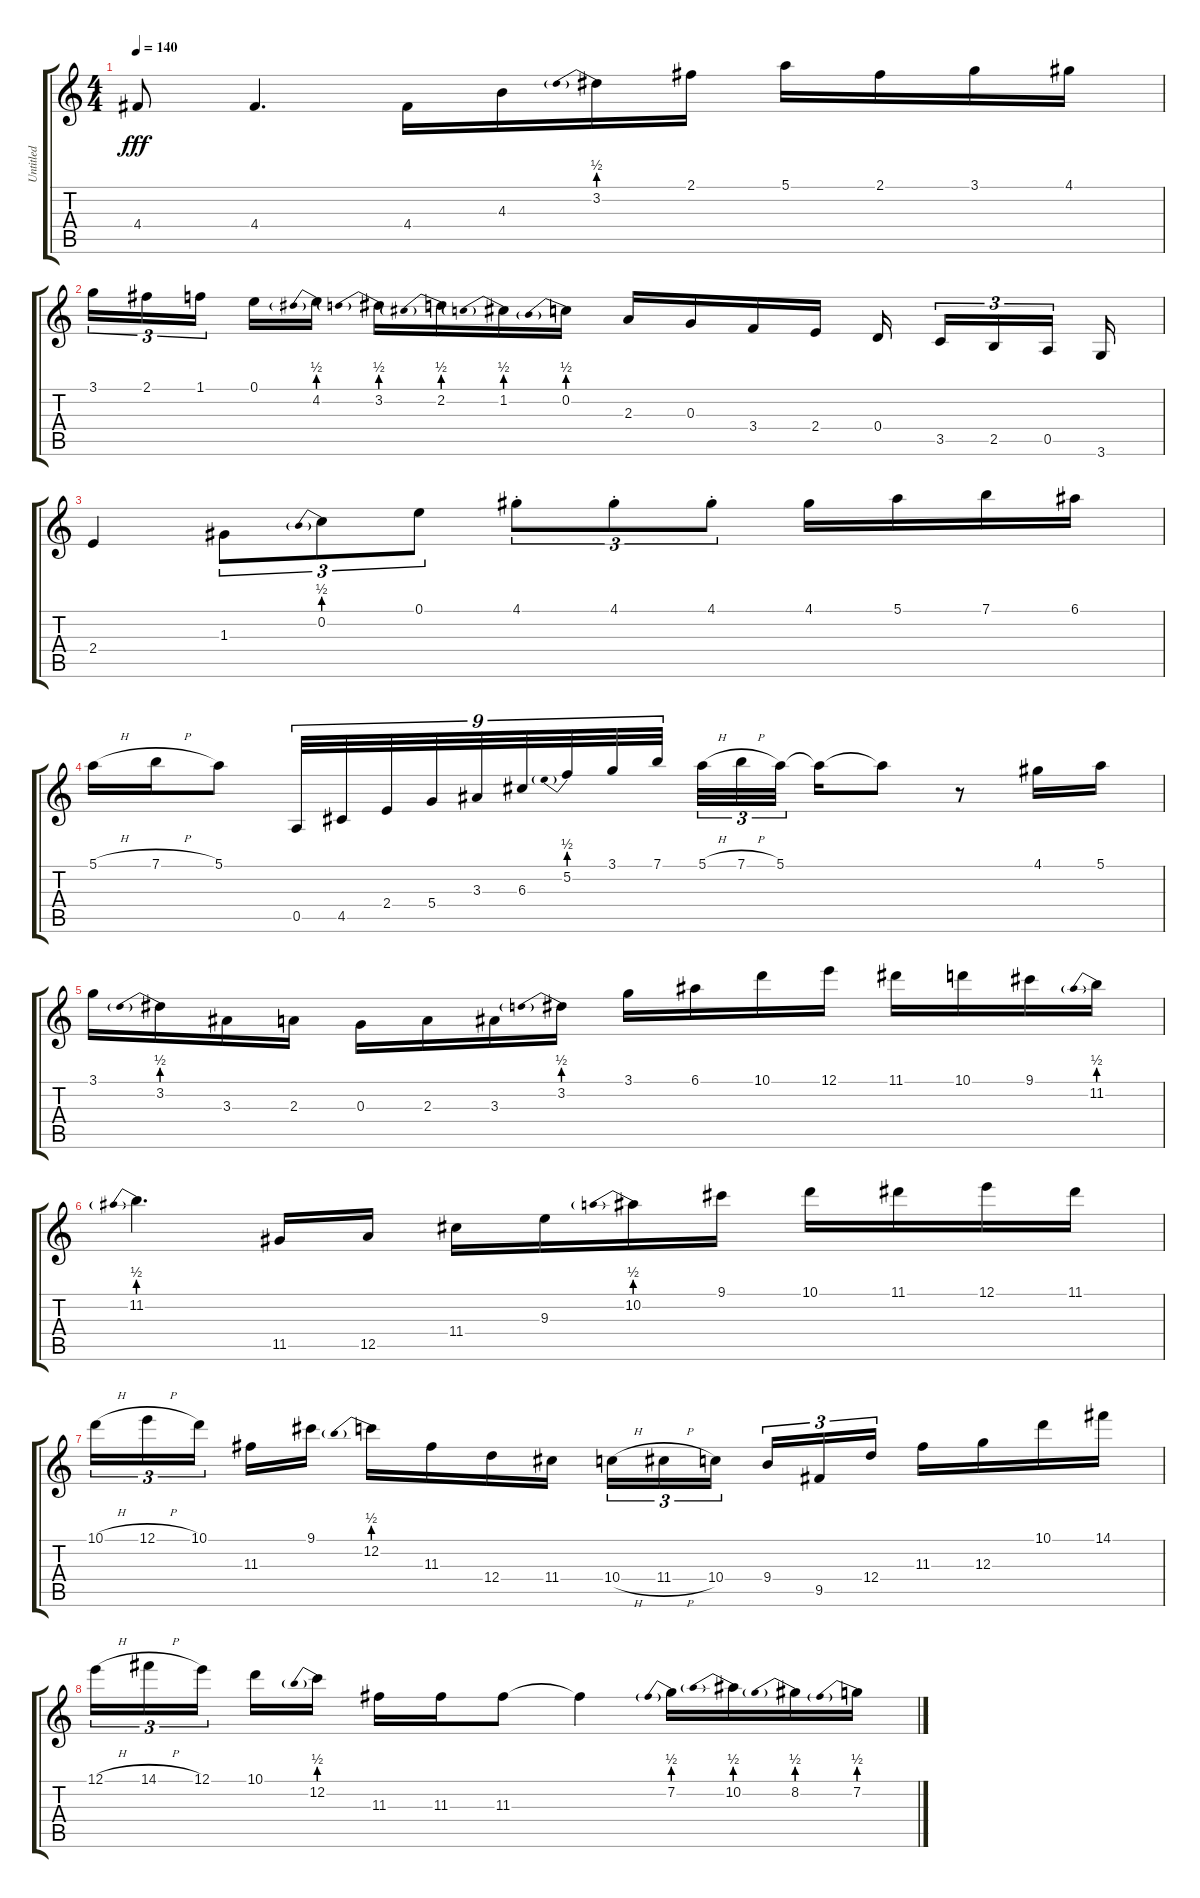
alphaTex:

\track ("Untitled" "Untitled") {instrument acousticguitarsteel}
\staff {score tabs}
\tuning (E4 B3 G3 D3 A2 E2) {hide}
\ts (4 4)
\tempo 140
\clef g2
\ks c
4.4.8{dy fff} 4.4.4{d} 4.4.16 4.3.16 3.2{be (prebend 0 2 60 2)}.16 2.1.16 5.1.16 2.1.16 3.1.16 4.1.16 |
3.1.16{tu (3 2)} 2.1.16{tu (3 2)} 1.1.16{tu (3 2) beam splitsecondary} 0.1.16 4.2{be (prebend 0 2 60 2)}.16 3.2{be (prebend 0 2 60 2)}.16 2.2{be (prebend 0 2 60 2)}.16 1.2{be (prebend 0 2 60 2)}.16 0.2{be (prebend 0 2 60 2)}.16 2.3.16 0.3.16 3.4.16 2.4.16 0.4.16{beam splitsecondary} 3.5.16{tu (3 2)} 2.5.16{tu (3 2)} 0.5.16{tu (3 2) beam splitsecondary} 3.6.16 |
2.4.4 1.3.8{tu (3 2)} 0.2{be (prebend 0 2 60 2)}.8{tu (3 2)} 0.1.8{tu (3 2)} 4.1{st}.8{tu (3 2)} 4.1{st}.8{tu (3 2)} 4.1{st}.8{tu (3 2)} 4.1.16 5.1.16 7.1.16 6.1.16 |
5.1{h}.16 7.1{h}.16 5.1.8 0.5.32{tu (9 8)} 4.5.32{tu (9 8)} 2.4.32{tu (9 8)} 5.4.32{tu (9 8)} 3.3.32{tu (9 8)} 6.3.32{tu (9 8)} 5.2{be (prebend 0 2 60 2)}.32{tu (9 8)} 3.1.32{tu (9 8)} 7.1.32{tu (9 8)} 5.1{h}.32{tu (3 2)} 7.1{h}.32{tu (3 2)} 5.1.32{tu (3 2) beam splitsecondary} 5.1{t}.16 5.1{t}.8 r.8 4.1.16 5.1.16 |
3.1.16 3.2{be (prebend 0 2 60 2)}.16 3.3.16 2.3.16 0.3.16 2.3.16 3.3.16 3.2{be (prebend 0 2 60 2)}.16 3.1.16 6.1.16 10.1.16 12.1.16 11.1.16 10.1.16 9.1.16 11.2{be (prebend 0 2 60 2)}.16 |
11.2{be (prebend 0 2 60 2)}.4{d} 11.5.16 12.5.16 11.4.16 9.3.16 10.2{be (prebend 0 2 60 2)}.16 9.1.16 10.1.16 11.1.16 12.1.16 11.1.16 |
10.1{h}.16{tu (3 2)} 12.1{h}.16{tu (3 2)} 10.1.16{tu (3 2) beam splitsecondary} 11.3.16 9.1.16 12.2{be (prebend 0 2 60 2)}.16 11.3.16 12.4.16 11.4.16 10.4{h}.16{tu (3 2)} 11.4{h}.16{tu (3 2)} 10.4.16{tu (3 2) beam splitsecondary} 9.4.16{tu (3 2)} 9.5.16{tu (3 2)} 12.4.16{tu (3 2)} 11.3.16 12.3.16 10.1.16 14.1.16 |
12.1{h}.16{tu (3 2)} 14.1{h}.16{tu (3 2)} 12.1.16{tu (3 2) beam splitsecondary} 10.1.16 12.2{be (prebend 0 2 60 2)}.16 11.3.16 11.3.16 11.3.8 11.3{t}.4 7.2{be (prebend 0 2 60 2)}.16 10.2{be (prebend 0 2 60 2)}.16 8.2{be (prebend 0 2 60 2)}.16 7.2{be (prebend 0 2 60 2)}.16
